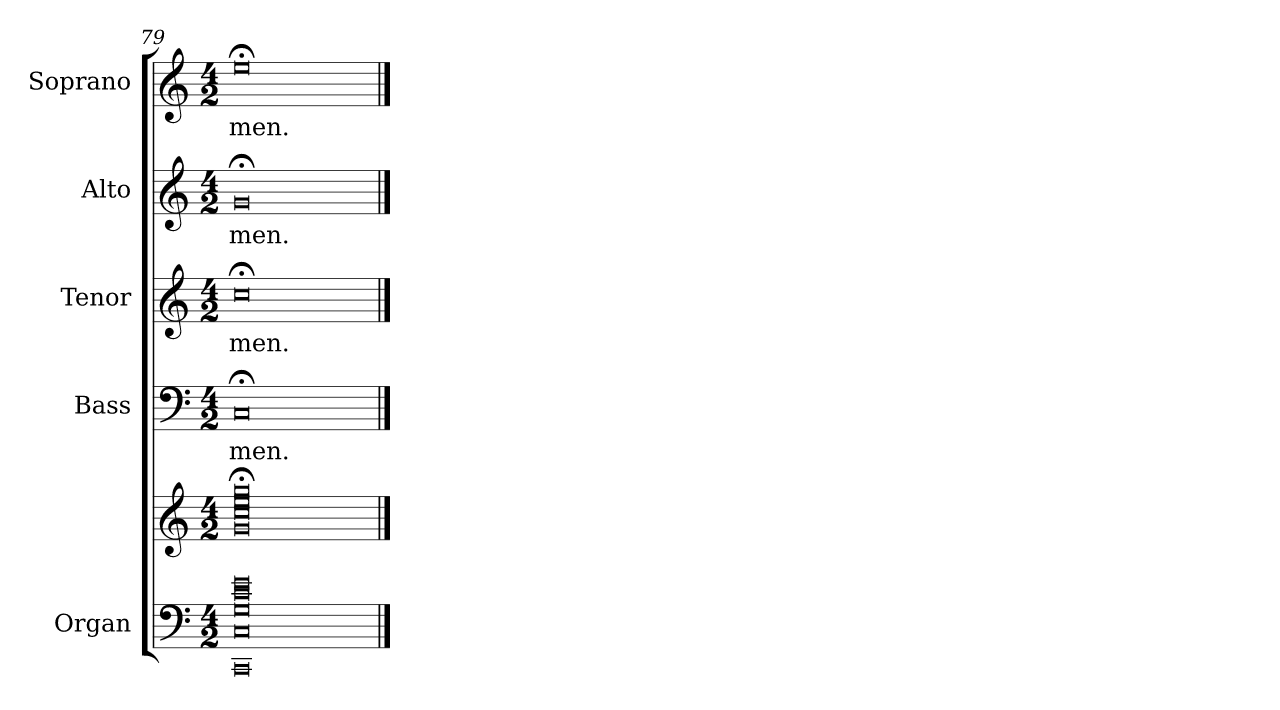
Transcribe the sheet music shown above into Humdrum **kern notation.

**kern	**kern	**kern	**text	**kern	**text	**kern	**text	**kern	**text
*part5	*part5	*part4	*part4	*part3	*part3	*part2	*part2	*part1	*part1
*staff6	*staff5	*staff4	*staff4	*staff3	*staff3	*staff2	*staff2	*staff1	*staff1
*I"Organ	*	*I"Bass	*	*I"Tenor	*	*I"Alto	*	*I"Soprano	*
*I'Org.	*	*	*	*	*	*	*	*	*
*clefF4	*clefG2	*clefF4	*	*clefG2	*	*clefG2	*	*clefG2	*
*	*	*	*	*ITrd7c12	*	*	*	*	*
*k[]	*k[]	*k[]	*	*k[]	*	*k[]	*	*k[]	*
*C:	*C:	*C:	*	*C:	*	*C:	*	*C:	*
*M4/2	*M4/2	*M4/2	*	*M4/2	*	*M4/2	*	*M4/2	*
=79	=79	=79	=79	=79	=79	=79	=79	=79	=79
*^	*^	*	*	*	*	*	*	*	*
!	!	!	!	!	!LO:LY:b:color=#000000	!	!	!	!	!	!
!	!	!	!	!	!	!	!LO:LY:b:color=#000000	!	!	!	!
!	!	!	!	!	!	!	!	!	!LO:LY:b:color=#000000	!	!
!	!	!	!	!	!	!	!	!	!	!	!LO:LY:b:color=#000000
0Gi 0ci 0ei	0CCi 0Ci	0cci; 0eei; 0ggi;	0gi	0C;i	-men.	0c;i	-men.	0g;i	-men.	0ee;i	-men.
*v	*v	*	*	*	*	*	*	*	*	*	*
*	*v	*v	*	*	*	*	*	*	*	*
==	==	==	==	==	==	==	==	==	==
*-	*-	*-	*-	*-	*-	*-	*-	*-	*-
